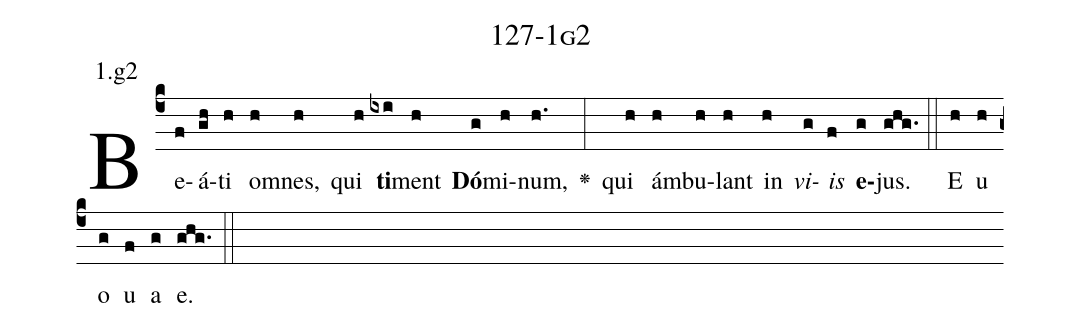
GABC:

name: 127-1g2;
annotation: 1.g2;
%%
(c4)Be(f)á(gh)ti(h) om(h)nes,(h) qui(h) <b>ti</b>(ixi)ment(h) <b>Dó</b>(g)mi(h)num,(h.) <v>\greheightstar</v>(:) qui(h) ám(h)bu(h)lant(h) in(h) <i>vi</i>(g)<i>is</i>(f) <b>e</b>(g)jus.(ghg.) (::) E(h) u(h) o(g) u(f) a(g) e.(ghg.) (::)
